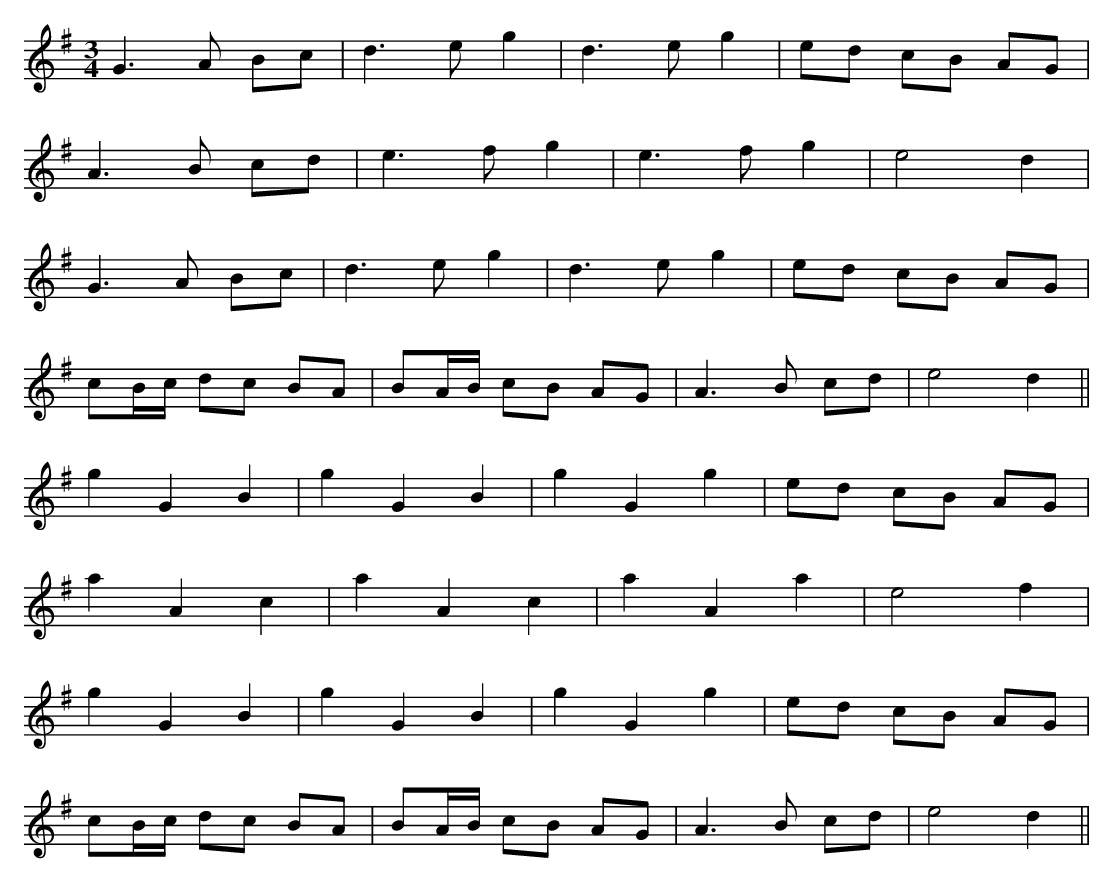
X:1
M:3/4
K:G
G3 A Bc|d3 e g2|d3 e g2|ed cB AG|
A3 B cd|e3 f g2|e3 f g2|e4 d2|
G3 A Bc|d3 e g2|d3 e g2|ed cB AG|
cB/c/ dc BA|BA/B/ cB AG|A3 B cd|e4 d2||
g2 G2 B2|g2 G2 B2|g2 G2 g2|ed cB AG|
a2 A2 c2|a2 A2 c2|a2 A2 a2|e4 f2|
g2 G2 B2|g2 G2 B2|g2 G2 g2|ed cB AG|
cB/c/ dc BA|BA/B/ cB AG|A3 B cd|e4 d2||
